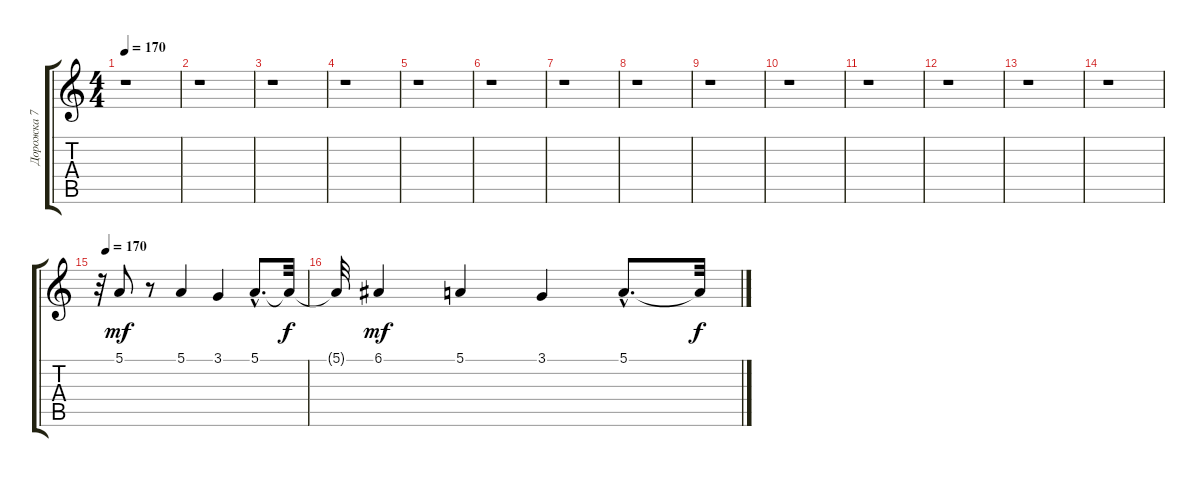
\track ("Дорожка 7" "Дорожка 7") {instrument marimba}
\staff {score tabs}
\tuning (E4 B3 G3 D3 A2 E2) {hide}
\ts (4 4)
\tempo 170
\clef g2
\ks c
r.1{dy f} |
r.1 |
r.1 |
r.1 |
r.1 |
r.1 |
r.1 |
r.1 |
r.1 |
r.1 |
r.1 |
r.1 |
r.1 |
r.1 |
\tempo (170 0.03125)
r.32 5.1.8{dy mf} r.8 5.1.4 3.1.4 5.1{hac}.8{d} 5.1{t}.32{dy f} |
5.1{t}.32 6.1.4{dy mf} 5.1.4 3.1.4 5.1{hac}.8{d} 5.1{t}.32{dy f}
